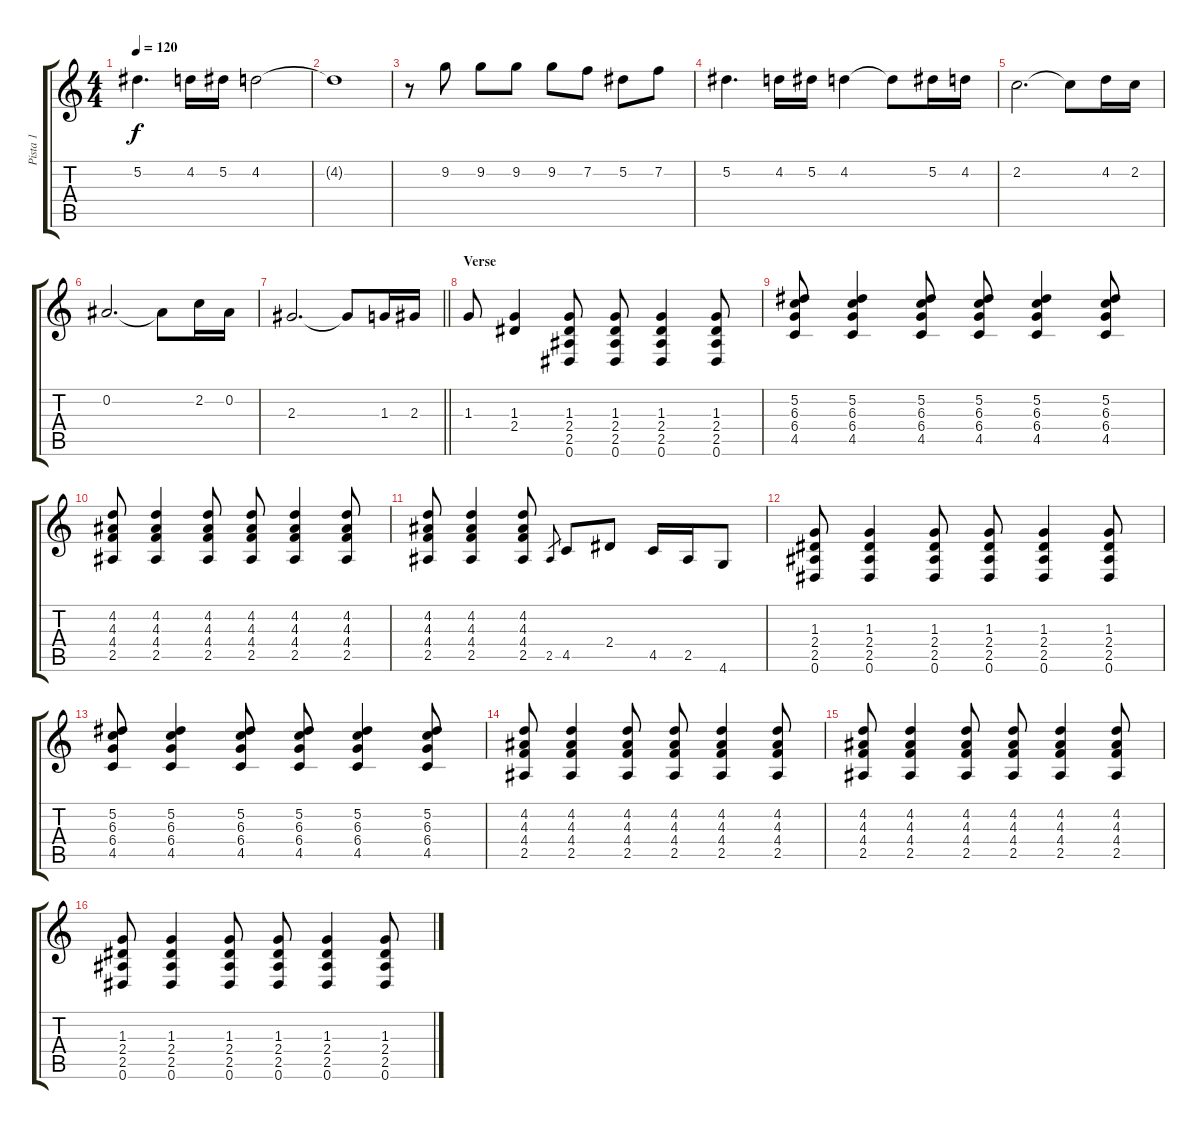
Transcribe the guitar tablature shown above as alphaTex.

\track ("Pista 1" "Pista 1") {instrument overdrivenguitar}
\staff {score tabs}
\tuning (Eb4 Bb3 Gb3 Db3 Ab2 Eb2) {hide}
\ts (4 4)
\tempo 120
\clef g2
\ks c
5.2.4{d dy f} 4.2.16 5.2.16 4.2.2 |
4.2{t}.1 |
r.8 9.2.8 9.2.8 9.2.8 9.2.8 7.2.8 5.2.8 7.2.8 |
5.2.4{d} 4.2.16 5.2.16 4.2.4 4.2{t}.8 5.2.16 4.2.16 |
2.2.2{d} 2.2{t}.8 4.2.16 2.2.16 |
0.2.2{d} 0.2{t}.8 2.2.16 0.2.16 |
\barLineRight lightlight
2.3.2{d} 2.3{t}.8 1.3.16 2.3.16 |
\section ("" "Verse")
1.3.8 (1.3 2.4).4 (1.3 2.4 2.5 0.6).8 (1.3 2.4 2.5 0.6).8 (1.3 2.4 2.5 0.6).4 (1.3 2.4 2.5 0.6).8 |
(5.2 6.3 6.4 4.5).8 (5.2 6.3 6.4 4.5).4 (5.2 6.3 6.4 4.5).8 (5.2 6.3 6.4 4.5).8 (5.2 6.3 6.4 4.5).4 (5.2 6.3 6.4 4.5).8 |
(4.2 4.3 4.4 2.5).8 (4.2 4.3 4.4 2.5).4 (4.2 4.3 4.4 2.5).8 (4.2 4.3 4.4 2.5).8 (4.2 4.3 4.4 2.5).4 (4.2 4.3 4.4 2.5).8 |
(4.2 4.3 4.4 2.5).8 (4.2 4.3 4.4 2.5).4 (4.2 4.3 4.4 2.5).8 2.5.8{gr} 4.5.8 2.4.8 4.5.16 2.5.16 4.6.8 |
(1.3 2.4 2.5 0.6).8 (1.3 2.4 2.5 0.6).4 (1.3 2.4 2.5 0.6).8 (1.3 2.4 2.5 0.6).8 (1.3 2.4 2.5 0.6).4 (1.3 2.4 2.5 0.6).8 |
(5.2 6.3 6.4 4.5).8 (5.2 6.3 6.4 4.5).4 (5.2 6.3 6.4 4.5).8 (5.2 6.3 6.4 4.5).8 (5.2 6.3 6.4 4.5).4 (5.2 6.3 6.4 4.5).8 |
(4.2 4.3 4.4 2.5).8 (4.2 4.3 4.4 2.5).4 (4.2 4.3 4.4 2.5).8 (4.2 4.3 4.4 2.5).8 (4.2 4.3 4.4 2.5).4 (4.2 4.3 4.4 2.5).8 |
(4.2 4.3 4.4 2.5).8 (4.2 4.3 4.4 2.5).4 (4.2 4.3 4.4 2.5).8 (4.2 4.3 4.4 2.5).8 (4.2 4.3 4.4 2.5).4 (4.2 4.3 4.4 2.5).8 |
(1.3 2.4 2.5 0.6).8 (1.3 2.4 2.5 0.6).4 (1.3 2.4 2.5 0.6).8 (1.3 2.4 2.5 0.6).8 (1.3 2.4 2.5 0.6).4 (1.3 2.4 2.5 0.6).8
